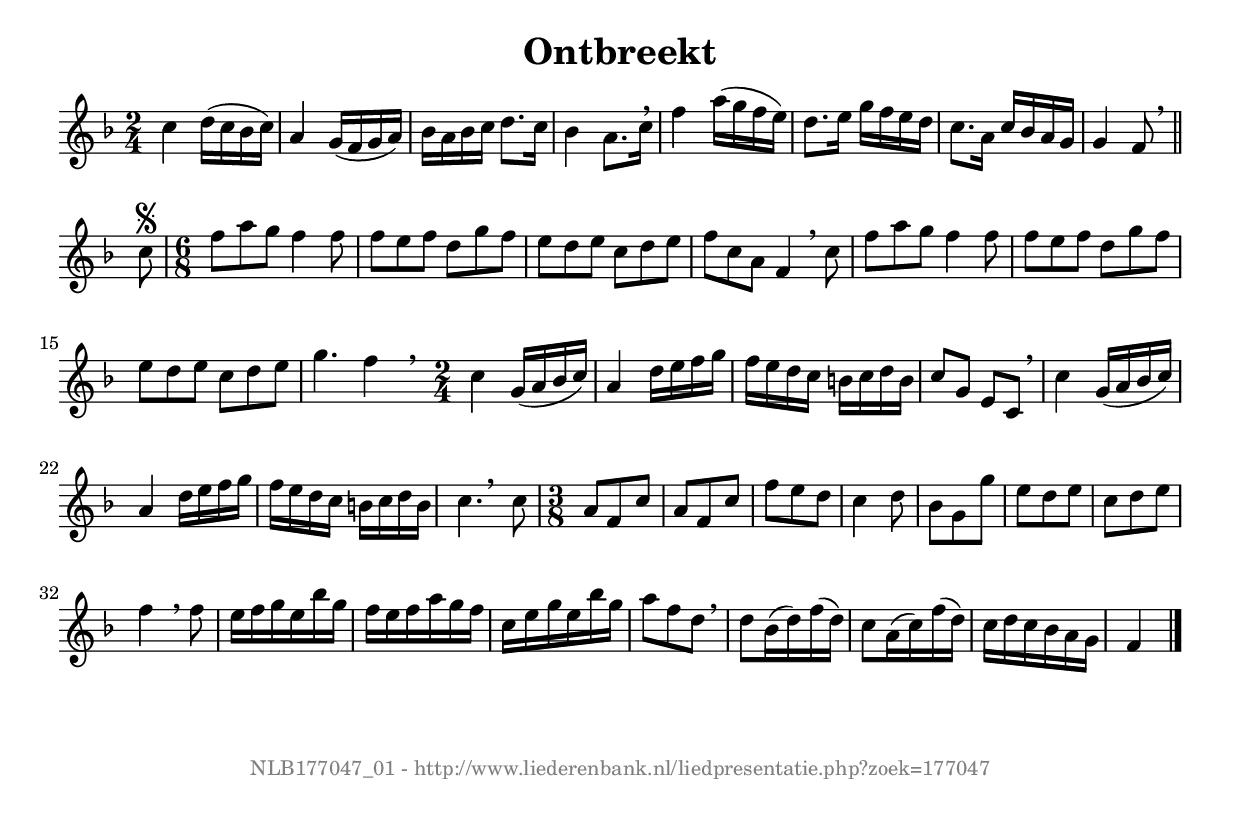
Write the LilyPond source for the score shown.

%
% produced by wce2krn 1.64 (7 June 2014)
%
\version"2.16"
#(append! paper-alist '(("long" . (cons (* 210 mm) (* 2000 mm)))))
#(set-default-paper-size "long")
sb = {\breathe}
mBreak = {\breathe }
bBreak = {\breathe }
x = {\once\override NoteHead #'style = #'cross }
gl=\glissando
itime={\override Staff.TimeSignature #'stencil = ##f }
ficta = {\once\set suggestAccidentals = ##t}
fine = {\once\override Score.RehearsalMark #'self-alignment-X = #1 \mark \markup {\italic{Fine}}}
dc = {\once\override Score.RehearsalMark #'self-alignment-X = #1 \mark \markup {\italic{D.C.}}}
dcf = {\once\override Score.RehearsalMark #'self-alignment-X = #1 \mark \markup {\italic{D.C. al Fine}}}
dcc = {\once\override Score.RehearsalMark #'self-alignment-X = #1 \mark \markup {\italic{D.C. al Coda}}}
ds = {\once\override Score.RehearsalMark #'self-alignment-X = #1 \mark \markup {\italic{D.S.}}}
dsf = {\once\override Score.RehearsalMark #'self-alignment-X = #1 \mark \markup {\italic{D.S. al Fine}}}
dsc = {\once\override Score.RehearsalMark #'self-alignment-X = #1 \mark \markup {\italic{D.S. al Coda}}}
pv = {\set Score.repeatCommands = #'((volta "1"))}
sv = {\set Score.repeatCommands = #'((volta "2"))}
tv = {\set Score.repeatCommands = #'((volta "3"))}
qv = {\set Score.repeatCommands = #'((volta "4"))}
xv = {\set Score.repeatCommands = #'((volta #f))}
\header{ tagline = ""
title = "Ontbreekt"
}
\score {{
\key f \major
\relative g'
{
\set melismaBusyProperties = #'()
\time 2/4
\tempo 4=120
\override Score.MetronomeMark #'transparent = ##t
\override Score.RehearsalMark #'break-visibility = #(vector #t #t #f)
c4 d16( c bes c) a4 g16( f g a) bes a bes c d8. c16 bes4 a8. c16 \sb f4 a16( g f e) d8. e16 g f e d c8. a16 c bes a g g4 f8 \bar "||" \bBreak
c'8\segno \time 6/8 f a g f4 f8 f e f d g f e d e c d e f c a f4 \sb c'8 f a g f4 f8 f e f d g f e d e c d e g4. f4 s8 \bar ":|" \bBreak
\time 2/4 c4 g16( a bes c) a4 d16 e f g f e d c b c d b c8 g e c \sb c'4 g16( a bes c) a4 d16 e f g f e d c b c d b c4. \bar ":|" \bBreak
c8 \time 3/8 a f c' a f c' f e d c4 d8 bes g g' e d e c d e f4 \sb f8 e16 f g e bes' g f e f a g f c e g e bes' g a8 f d \sb d bes16( d) f( d) c8 a16( c) f( d) c d c bes a g f4 \bar "|."
 }}
 \midi { }
 \layout {
            indent = 0.0\cm
}
}
\markup { \vspace #0 } \markup { \with-color #grey \fill-line { \center-column { \smaller "NLB177047_01 - http://www.liederenbank.nl/liedpresentatie.php?zoek=177047" } } }
